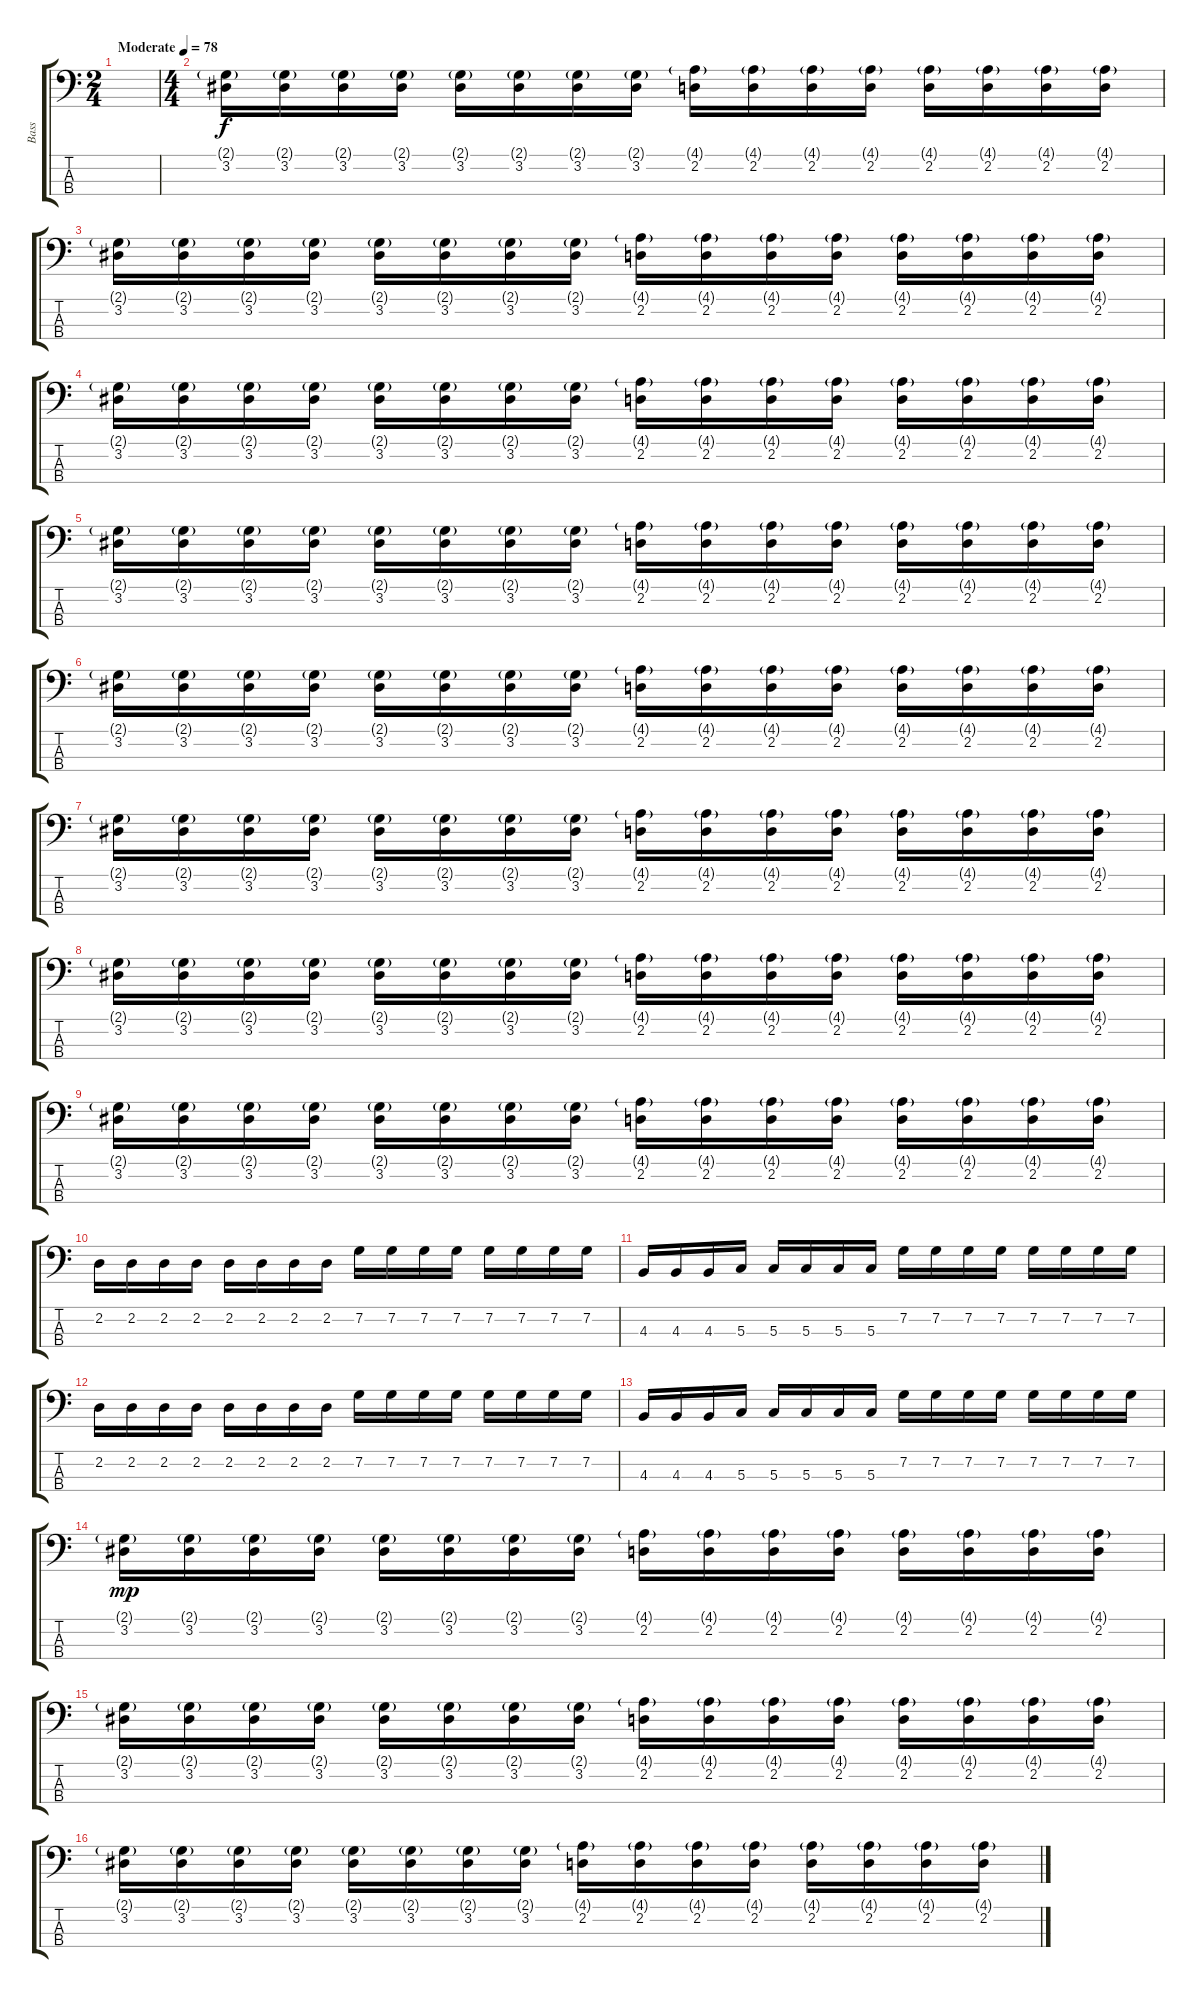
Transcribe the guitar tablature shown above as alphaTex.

\track ("Bass" "Bass") {instrument electricbasspick}
\staff {score tabs}
\tuning (F2 C2 G1 D1) {hide}
\ts (2 4)
\tempo (78 "Moderate")
\clef f4
\ks c
|
\ts (4 4)
(2.1{g} 3.2).16 (2.1{g} 3.2).16 (2.1{g} 3.2).16 (2.1{g} 3.2).16 (2.1{g} 3.2).16 (2.1{g} 3.2).16 (2.1{g} 3.2).16 (2.1{g} 3.2).16 (4.1{g} 2.2).16 (4.1{g} 2.2).16 (4.1{g} 2.2).16 (4.1{g} 2.2).16 (4.1{g} 2.2).16 (4.1{g} 2.2).16 (4.1{g} 2.2).16 (4.1{g} 2.2).16 |
(2.1{g} 3.2).16 (2.1{g} 3.2).16 (2.1{g} 3.2).16 (2.1{g} 3.2).16 (2.1{g} 3.2).16 (2.1{g} 3.2).16 (2.1{g} 3.2).16 (2.1{g} 3.2).16 (4.1{g} 2.2).16 (4.1{g} 2.2).16 (4.1{g} 2.2).16 (4.1{g} 2.2).16 (4.1{g} 2.2).16 (4.1{g} 2.2).16 (4.1{g} 2.2).16 (4.1{g} 2.2).16 |
(2.1{g} 3.2).16 (2.1{g} 3.2).16 (2.1{g} 3.2).16 (2.1{g} 3.2).16 (2.1{g} 3.2).16 (2.1{g} 3.2).16 (2.1{g} 3.2).16 (2.1{g} 3.2).16 (4.1{g} 2.2).16 (4.1{g} 2.2).16 (4.1{g} 2.2).16 (4.1{g} 2.2).16 (4.1{g} 2.2).16 (4.1{g} 2.2).16 (4.1{g} 2.2).16 (4.1{g} 2.2).16 |
(2.1{g} 3.2).16 (2.1{g} 3.2).16 (2.1{g} 3.2).16 (2.1{g} 3.2).16 (2.1{g} 3.2).16 (2.1{g} 3.2).16 (2.1{g} 3.2).16 (2.1{g} 3.2).16 (4.1{g} 2.2).16 (4.1{g} 2.2).16 (4.1{g} 2.2).16 (4.1{g} 2.2).16 (4.1{g} 2.2).16 (4.1{g} 2.2).16 (4.1{g} 2.2).16 (4.1{g} 2.2).16 |
(2.1{g} 3.2).16 (2.1{g} 3.2).16 (2.1{g} 3.2).16 (2.1{g} 3.2).16 (2.1{g} 3.2).16 (2.1{g} 3.2).16 (2.1{g} 3.2).16 (2.1{g} 3.2).16 (4.1{g} 2.2).16 (4.1{g} 2.2).16 (4.1{g} 2.2).16 (4.1{g} 2.2).16 (4.1{g} 2.2).16 (4.1{g} 2.2).16 (4.1{g} 2.2).16 (4.1{g} 2.2).16 |
(2.1{g} 3.2).16 (2.1{g} 3.2).16 (2.1{g} 3.2).16 (2.1{g} 3.2).16 (2.1{g} 3.2).16 (2.1{g} 3.2).16 (2.1{g} 3.2).16 (2.1{g} 3.2).16 (4.1{g} 2.2).16 (4.1{g} 2.2).16 (4.1{g} 2.2).16 (4.1{g} 2.2).16 (4.1{g} 2.2).16 (4.1{g} 2.2).16 (4.1{g} 2.2).16 (4.1{g} 2.2).16 |
(2.1{g} 3.2).16 (2.1{g} 3.2).16 (2.1{g} 3.2).16 (2.1{g} 3.2).16 (2.1{g} 3.2).16 (2.1{g} 3.2).16 (2.1{g} 3.2).16 (2.1{g} 3.2).16 (4.1{g} 2.2).16 (4.1{g} 2.2).16 (4.1{g} 2.2).16 (4.1{g} 2.2).16 (4.1{g} 2.2).16 (4.1{g} 2.2).16 (4.1{g} 2.2).16 (4.1{g} 2.2).16 |
(2.1{g} 3.2).16 (2.1{g} 3.2).16 (2.1{g} 3.2).16 (2.1{g} 3.2).16 (2.1{g} 3.2).16 (2.1{g} 3.2).16 (2.1{g} 3.2).16 (2.1{g} 3.2).16 (4.1{g} 2.2).16 (4.1{g} 2.2).16 (4.1{g} 2.2).16 (4.1{g} 2.2).16 (4.1{g} 2.2).16 (4.1{g} 2.2).16 (4.1{g} 2.2).16 (4.1{g} 2.2).16 |
2.2.16{dy f} 2.2.16 2.2.16 2.2.16 2.2.16 2.2.16 2.2.16 2.2.16 7.2.16 7.2.16 7.2.16 7.2.16 7.2.16 7.2.16 7.2.16 7.2.16 |
4.3.16 4.3.16 4.3.16 5.3.16 5.3.16 5.3.16 5.3.16 5.3.16 7.2.16 7.2.16 7.2.16 7.2.16 7.2.16 7.2.16 7.2.16 7.2.16 |
2.2.16 2.2.16 2.2.16 2.2.16 2.2.16 2.2.16 2.2.16 2.2.16 7.2.16 7.2.16 7.2.16 7.2.16 7.2.16 7.2.16 7.2.16 7.2.16 |
4.3.16 4.3.16 4.3.16 5.3.16 5.3.16 5.3.16 5.3.16 5.3.16 7.2.16 7.2.16 7.2.16 7.2.16 7.2.16 7.2.16 7.2.16 7.2.16 |
(2.1{g} 3.2).16{dy mp} (2.1{g} 3.2).16 (2.1{g} 3.2).16 (2.1{g} 3.2).16 (2.1{g} 3.2).16 (2.1{g} 3.2).16 (2.1{g} 3.2).16 (2.1{g} 3.2).16 (4.1{g} 2.2).16 (4.1{g} 2.2).16 (4.1{g} 2.2).16 (4.1{g} 2.2).16 (4.1{g} 2.2).16 (4.1{g} 2.2).16 (4.1{g} 2.2).16 (4.1{g} 2.2).16 |
(2.1{g} 3.2).16 (2.1{g} 3.2).16 (2.1{g} 3.2).16 (2.1{g} 3.2).16 (2.1{g} 3.2).16 (2.1{g} 3.2).16 (2.1{g} 3.2).16 (2.1{g} 3.2).16 (4.1{g} 2.2).16 (4.1{g} 2.2).16 (4.1{g} 2.2).16 (4.1{g} 2.2).16 (4.1{g} 2.2).16 (4.1{g} 2.2).16 (4.1{g} 2.2).16 (4.1{g} 2.2).16 |
(2.1{g} 3.2).16 (2.1{g} 3.2).16 (2.1{g} 3.2).16 (2.1{g} 3.2).16 (2.1{g} 3.2).16 (2.1{g} 3.2).16 (2.1{g} 3.2).16 (2.1{g} 3.2).16 (4.1{g} 2.2).16 (4.1{g} 2.2).16 (4.1{g} 2.2).16 (4.1{g} 2.2).16 (4.1{g} 2.2).16 (4.1{g} 2.2).16 (4.1{g} 2.2).16 (4.1{g} 2.2).16
